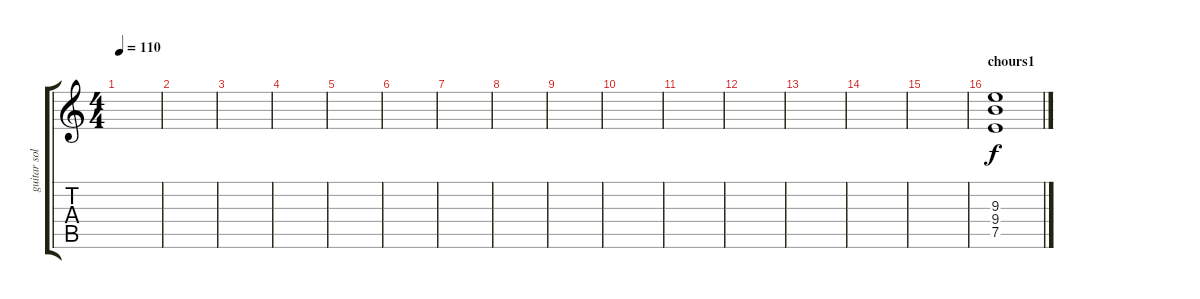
\track ("guitar solo" "guitar sol") {instrument overdrivenguitar}
\staff {score tabs}
\tuning (E4 B3 G3 D3 A2 E2) {hide}
\ts (4 4)
\tempo 110
\clef g2
\ks c
|
|
|
|
|
|
|
|
|
|
|
|
|
|
|
\section ("" "chours1")
(9.3 9.4 7.5).1{volume 11}
